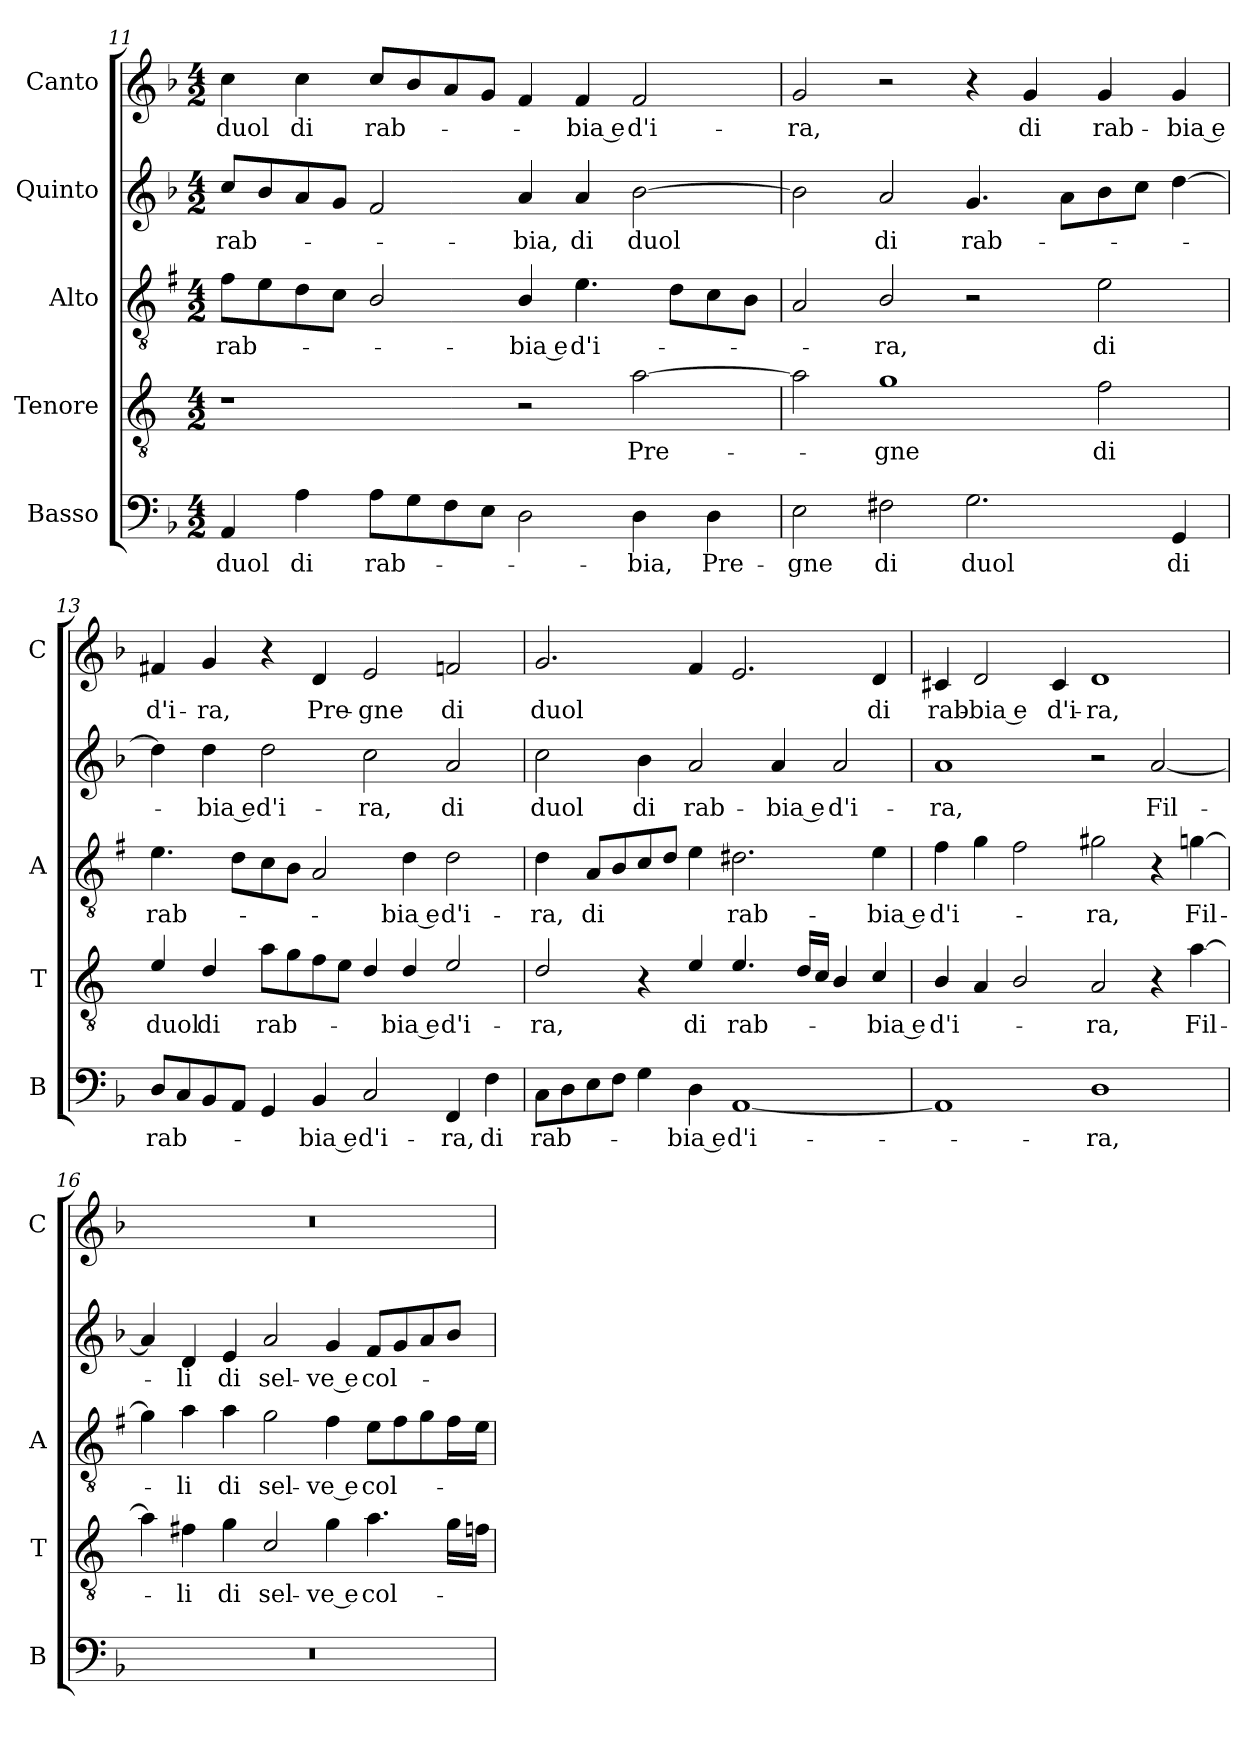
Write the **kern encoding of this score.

**kern	**text	**kern	**text	**kern	**text	**kern	**text	**kern	**text
*part5	*part5	*part4	*part4	*part3	*part3	*part2	*part2	*part1	*part1
*staff5	*staff5	*staff4	*staff4	*staff3	*staff3	*staff2	*staff2	*staff1	*staff1
*I"Basso	*	*I"Tenore	*	*I"Alto	*	*I"Quinto	*	*I"Canto	*
*I'B	*	*I'T	*	*I'A	*	*	*	*I'C	*
*clefF4	*	*clefGv2	*	*clefGv2	*	*clefG2	*	*clefG2	*
*	*	*ITrd4c7	*	*ITrd1c2	*	*	*	*	*
*k[b-]	*	*k[b-]	*	*k[b-]	*	*k[b-]	*	*k[b-]	*
*F:	*	*F:	*	*F:	*	*F:	*	*F:	*
*M4/2	*	*M4/2	*	*M4/2	*	*M4/2	*	*M4/2	*
=11	=11	=11	=11	=11	=11	=11	=11	=11	=11
!	!LO:LY:b	!	!	!	!LO:LY:b	!	!LO:LY:b	!	!LO:LY:b
4AA/	duol	1r	.	8e\L	rab-	8cc/L	rab-	4cc\	duol
.	.	.	.	8d\	.	8b-/	.	.	.
!	!LO:LY:b	!	!	!	!	!	!	!	!LO:LY:b
4A\	di	.	.	8c\	.	8a/	.	4cc\	di
.	.	.	.	8B-\J	.	8g/J	.	.	.
!	!LO:LY:b	!	!	!	!	!	!	!	!LO:LY:b
8A\L	rab-	.	.	2A/	.	2f/	.	8cc/L	rab-
8G\	.	.	.	.	.	.	.	8b-/	.
8F\	.	.	.	.	.	.	.	8a/	.
8E\J	.	.	.	.	.	.	.	8g/J	.
!	!	!	!	!	!LO:LY:b	!	!LO:LY:b	!	!
2D\	.	2r	.	4A/	-bia e	4a/	-bia,	4f/	.
!	!	!	!	!	!LO:LY:b	!	!LO:LY:b	!	!LO:LY:b
.	.	.	.	4.d\	d'i-	4a/	di	4f/	-bia e
!	!LO:LY:b	!	!LO:LY:b	!	!	!	!LO:LY:b	!	!LO:LY:b
4D\	-bia,	[2d\	Pre-	.	.	[2b-\	duol	2f/	d'i-
.	.	.	.	8c\L	.	.	.	.	.
!	!LO:LY:b	!	!	!	!	!	!	!	!
4D\	Pre-	.	.	8B-\	.	.	.	.	.
.	.	.	.	8A\J	.	.	.	.	.
!!LO:LB:g=z
=12	=12	=12	=12	=12	=12	=12	=12	=12	=12
!	!LO:LY:b	!	!	!	!	!	!	!	!LO:LY:b
2E\	-gne	2d\]	.	2G/	.	2b-\]	.	2g/	-ra,
!	!LO:LY:b	!	!LO:LY:b	!	!LO:LY:b	!	!LO:LY:b	!	!
2F#X\	di	1c	-gne	2A/	-ra,	2a/	di	2r	.
!	!LO:LY:b	!	!	!	!	!	!LO:LY:b	!	!
2.G\	duol	.	.	2r	.	4.g/	rab-	4r	.
!	!	!	!	!	!	!	!	!	!LO:LY:b
.	.	.	.	.	.	.	.	4g/	di
.	.	.	.	.	.	8a\L	.	.	.
!	!	!	!LO:LY:b	!	!LO:LY:b	!	!	!	!LO:LY:b
.	.	2B-\	di	2d\	di	8b-\	.	4g/	rab-
.	.	.	.	.	.	8cc\J	.	.	.
!	!LO:LY:b	!	!	!	!	!	!	!	!LO:LY:b
4GG/	di	.	.	.	.	[4dd\	.	4g/	-bia e
=13	=13	=13	=13	=13	=13	=13	=13	=13	=13
!	!LO:LY:b	!	!LO:LY:b	!	!LO:LY:b	!	!	!	!LO:LY:b
8D/L	rab-	4A/	duol	4.d\	rab-	4dd\]	.	4f#X/	d'i-
8C/	.	.	.	.	.	.	.	.	.
!	!	!	!LO:LY:b	!	!	!	!LO:LY:b	!	!LO:LY:b
8BB-/	.	4G/	di	.	.	4dd\	-bia e	4g/	-ra,
8AA/J	.	.	.	8c\L	.	.	.	.	.
!	!	!	!LO:LY:b	!	!	!	!LO:LY:b	!	!
4GG/	.	8d\L	rab-	8B-\	.	2dd\	d'i-	4r	.
.	.	8c\	.	8A\J	.	.	.	.	.
!	!LO:LY:b	!	!	!	!	!	!	!	!LO:LY:b
4BB-/	-bia e	8B-\	.	2G/	.	.	.	4d/	Pre-
.	.	8A\J	.	.	.	.	.	.	.
!	!LO:LY:b	!	!	!	!	!	!LO:LY:b	!	!LO:LY:b
2C/	d'i-	4G/	.	.	.	2cc\	-ra,	2e/	-gne
!	!	!	!LO:LY:b	!	!LO:LY:b	!	!	!	!
.	.	4G/	-bia e	4c\	-bia e	.	.	.	.
!	!LO:LY:b	!	!LO:LY:b	!	!LO:LY:b	!	!LO:LY:b	!	!LO:LY:b
4FF/	-ra,	2A/	d'i-	2c\	d'i-	2a/	di	2fn/	di
!	!LO:LY:b	!	!	!	!	!	!	!	!
4F\	di	.	.	.	.	.	.	.	.
=14	=14	=14	=14	=14	=14	=14	=14	=14	=14
!	!LO:LY:b	!	!LO:LY:b	!	!LO:LY:b	!	!LO:LY:b	!	!LO:LY:b
8C\L	rab-	2G/	-ra,	4c\	-ra,	2cc\	duol	2.g/	duol
8D\	.	.	.	.	.	.	.	.	.
!	!	!	!	!	!LO:LY:b	!	!	!	!
8E\	.	.	.	8G/L	di	.	.	.	.
8F\J	.	.	.	8A/	.	.	.	.	.
!	!	!	!	!	!	!	!LO:LY:b	!	!
4G\	.	4r	.	8B-/	.	4b-\	di	.	.
.	.	.	.	8c/J	.	.	.	.	.
!	!LO:LY:b	!	!LO:LY:b	!	!	!	!LO:LY:b	!	!
4D\	-bia e	4A/	di	4d\	.	2a/	rab-	4f/	.
!	!LO:LY:b	!	!LO:LY:b	!	!LO:LY:b	!	!	!	!
[1AA	d'i-	4.A/	rab-	2.c#X\	rab-	.	.	2.e/	.
!	!	!	!	!	!	!	!LO:LY:b	!	!
.	.	.	.	.	.	4a/	-bia e	.	.
.	.	16G/LL	.	.	.	.	.	.	.
.	.	16F/JJ	.	.	.	.	.	.	.
!	!	!	!	!	!	!	!LO:LY:b	!	!
.	.	4E/	.	.	.	2a/	d'i-	.	.
!	!	!	!LO:LY:b	!	!LO:LY:b	!	!	!	!LO:LY:b
.	.	4F/	-bia e	4d\	-bia e	.	.	4d/	di
!!LO:PB:g=z
=15	=15	=15	=15	=15	=15	=15	=15	=15	=15
!	!	!	!LO:LY:b	!	!LO:LY:b	!	!LO:LY:b	!	!LO:LY:b
1AA]	.	4E/	d'i-	4e\	d'i-	1a	-ra,	4c#X/	rab-
!	!	!	!	!	!	!	!	!	!LO:LY:b
.	.	4D/	.	4f\	.	.	.	2d/	-bia e
.	.	2E/	.	2e\	.	.	.	.	.
!	!	!	!	!	!	!	!	!	!LO:LY:b
.	.	.	.	.	.	.	.	4c#/	d'i-
!	!LO:LY:b	!	!LO:LY:b	!	!LO:LY:b	!	!	!	!LO:LY:b
1D	-ra,	2D/	-ra,	2f#X\	-ra,	2r	.	1d	-ra,
!	!	!	!	!	!	!	!LO:LY:b	!	!
.	.	4r	.	4r	.	[2a/	Fil-	.	.
!	!	!	!LO:LY:b	!	!LO:LY:b	!	!	!	!
.	.	[4d\	Fil-	[4fn\	Fil-	.	.	.	.
=16	=16	=16	=16	=16	=16	=16	=16	=16	=16
0r	.	4d\]	.	4f\]	.	4a/]	.	0r	.
!	!	!	!LO:LY:b	!	!LO:LY:b	!	!LO:LY:b	!	!
.	.	4Bn\	-li	4g\	-li	4d/	-li	.	.
!	!	!	!LO:LY:b	!	!LO:LY:b	!	!LO:LY:b	!	!
.	.	4c\	di	4g\	di	4e/	di	.	.
!	!	!	!LO:LY:b	!	!LO:LY:b	!	!LO:LY:b	!	!
.	.	2F/	sel-	2f\	sel-	2a/	sel-	.	.
!	!	!	!LO:LY:b	!	!LO:LY:b	!	!LO:LY:b	!	!
.	.	4c\	-ve e	4e\	-ve e	4g/	-ve e	.	.
!	!	!	!LO:LY:b	!	!LO:LY:b	!	!LO:LY:b	!	!
.	.	4.d\	col-	8d\L	col-	8f/L	col-	.	.
.	.	.	.	8e\	.	8g/	.	.	.
.	.	.	.	8f\	.	8a/	.	.	.
.	.	16c\LL	.	16e\L	.	8b-/J	.	.	.
.	.	16B-X\JJ	.	16d\JJ	.	.	.	.	.
=	=	=	=	=	=	=	=	=	=
*-	*-	*-	*-	*-	*-	*-	*-	*-	*-
